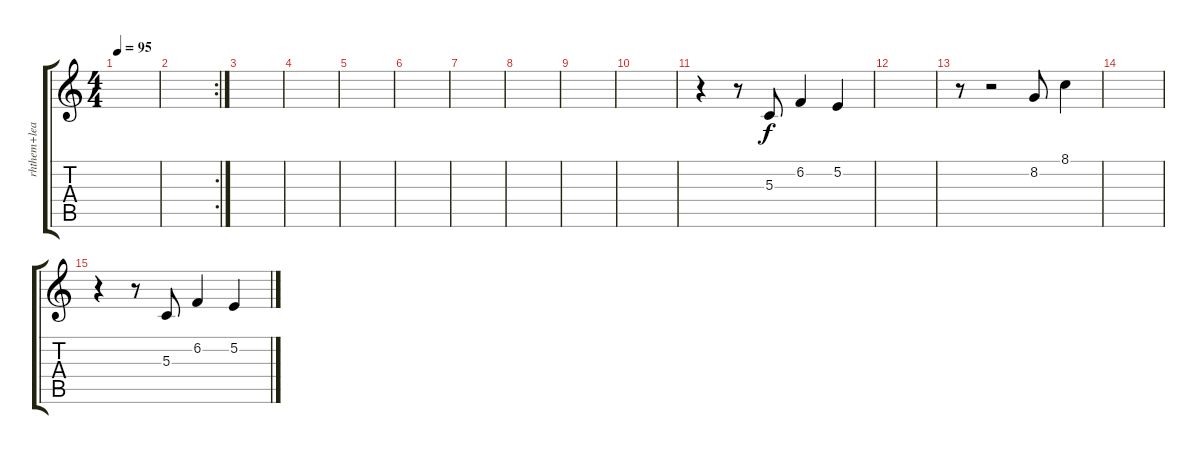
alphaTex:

\track ("rhthem+lead" "rhthem+lea") {instrument acousticgrandpiano}
\staff {score tabs}
\tuning (E4 B3 G3 D3 A2 E2) {hide}
\ts (4 4)
\tempo 95
\clef g2
\ks c
|
\rc 2
|
|
|
|
|
|
|
|
|
r.4 r.8 5.3.8 6.2.4 5.2.4 |
|
r.8 r.2 8.2.8 8.1.4 |
|
r.4 r.8 5.3.8 6.2.4 5.2.4
